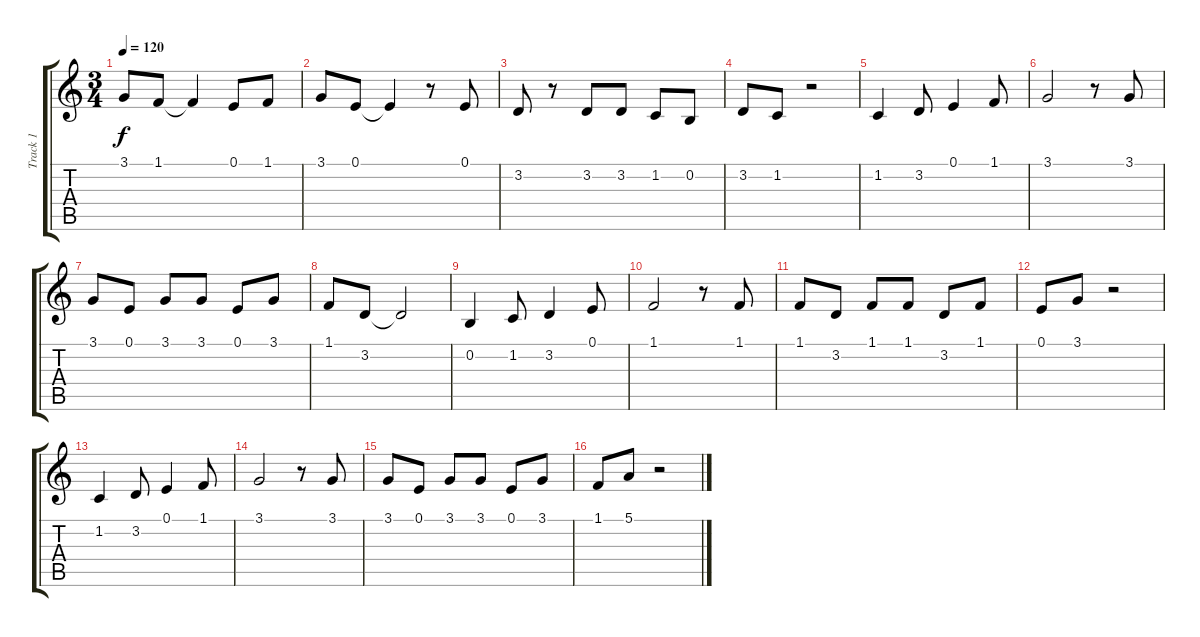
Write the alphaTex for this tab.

\track ("Track 1" "Track 1") {instrument flute}
\staff {score tabs}
\tuning (E4 B3 G3 D3 A2 E2) {hide}
\ts (3 4)
\tempo 120
\clef g2
\ks c
3.1.8{dy f} 1.1.8 1.1{t}.4 0.1.8 1.1.8 |
3.1.8 0.1.8 0.1{t}.4 r.8 0.1.8 |
3.2.8 r.8 3.2.8 3.2.8 1.2.8 0.2.8 |
3.2.8 1.2.8 r.2 |
1.2.4 3.2.8 0.1.4 1.1.8 |
3.1.2 r.8 3.1.8 |
3.1.8 0.1.8 3.1.8 3.1.8 0.1.8 3.1.8 |
1.1.8 3.2.8 3.2{t}.2 |
0.2.4 1.2.8 3.2.4 0.1.8 |
1.1.2 r.8 1.1.8 |
1.1.8 3.2.8 1.1.8 1.1.8 3.2.8 1.1.8 |
0.1.8 3.1.8 r.2 |
1.2.4 3.2.8 0.1.4 1.1.8 |
3.1.2 r.8 3.1.8 |
3.1.8 0.1.8 3.1.8 3.1.8 0.1.8 3.1.8 |
1.1.8 5.1.8 r.2
